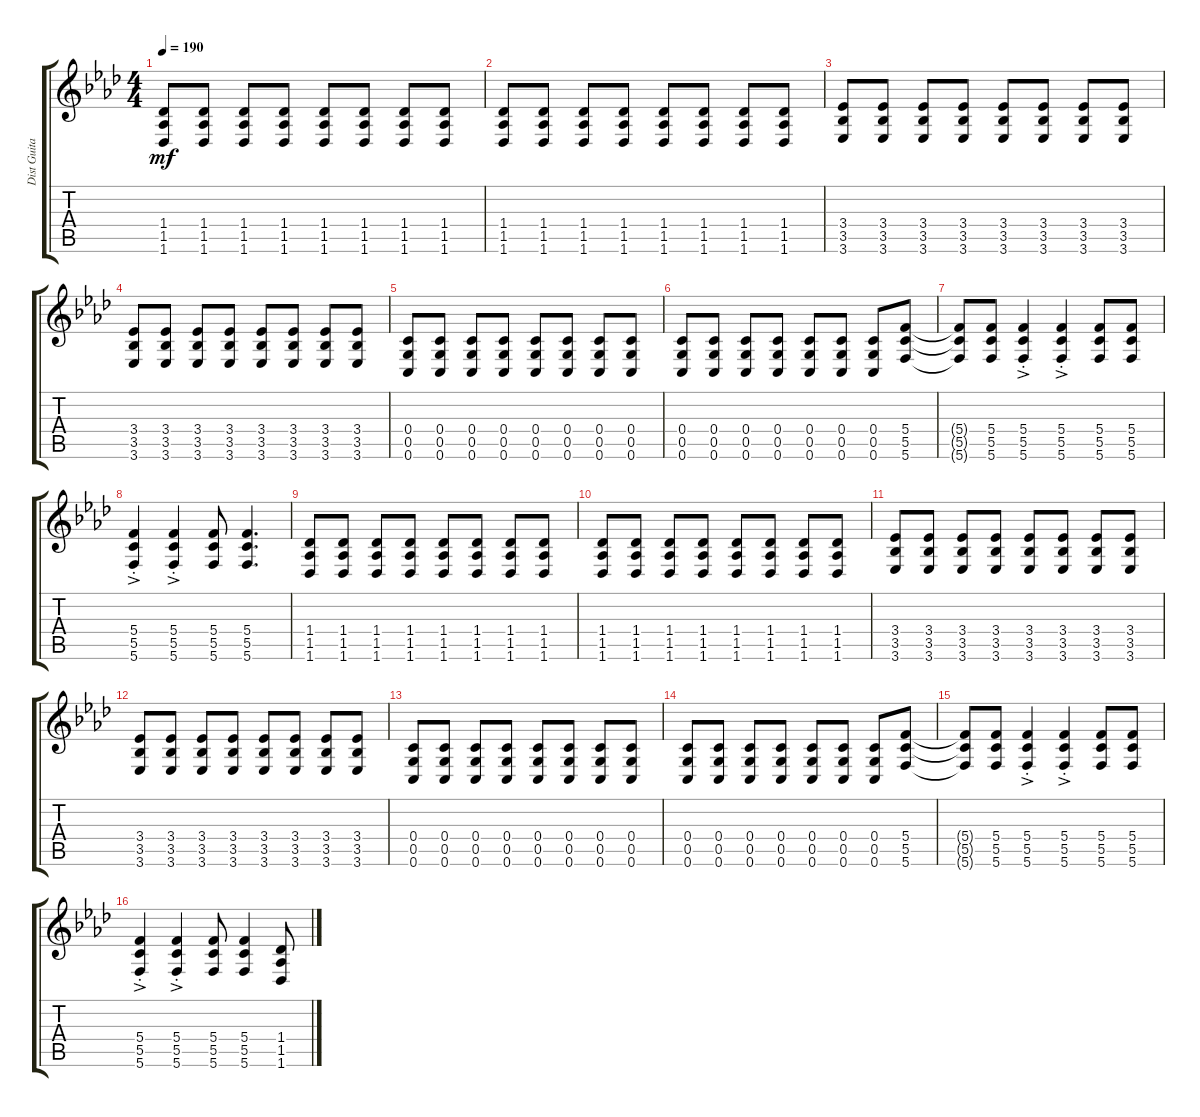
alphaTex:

\track ("Dist Guitar 4" "Dist Guita") {instrument distortionguitar}
\staff {score tabs}
\tuning (D4 A3 F3 C3 G2 C2) {hide}
\ts (4 4)
\tempo 190
\clef g2
\ks ab
(1.4 1.5 1.6).8{dy mf} (1.4 1.5 1.6).8 (1.4 1.5 1.6).8 (1.4 1.5 1.6).8 (1.4 1.5 1.6).8 (1.4 1.5 1.6).8 (1.4 1.5 1.6).8 (1.4 1.5 1.6).8 |
(1.4 1.5 1.6).8 (1.4 1.5 1.6).8 (1.4 1.5 1.6).8 (1.4 1.5 1.6).8 (1.4 1.5 1.6).8 (1.4 1.5 1.6).8 (1.4 1.5 1.6).8 (1.4 1.5 1.6).8 |
(3.4 3.5 3.6).8 (3.4 3.5 3.6).8 (3.4 3.5 3.6).8 (3.4 3.5 3.6).8 (3.4 3.5 3.6).8 (3.4 3.5 3.6).8 (3.4 3.5 3.6).8 (3.4 3.5 3.6).8 |
(3.4 3.5 3.6).8 (3.4 3.5 3.6).8 (3.4 3.5 3.6).8 (3.4 3.5 3.6).8 (3.4 3.5 3.6).8 (3.4 3.5 3.6).8 (3.4 3.5 3.6).8 (3.4 3.5 3.6).8 |
(0.4 0.5 0.6).8 (0.4 0.5 0.6).8 (0.4 0.5 0.6).8 (0.4 0.5 0.6).8 (0.4 0.5 0.6).8 (0.4 0.5 0.6).8 (0.4 0.5 0.6).8 (0.4 0.5 0.6).8 |
(0.4 0.5 0.6).8 (0.4 0.5 0.6).8 (0.4 0.5 0.6).8 (0.4 0.5 0.6).8 (0.4 0.5 0.6).8 (0.4 0.5 0.6).8 (0.4 0.5 0.6).8 (5.4 5.5 5.6).8 |
(5.4{t} 5.5{t} 5.6{t}).8 (5.4 5.5 5.6).8 (5.4{ac st} 5.5{ac st} 5.6{ac st}).4 (5.4{ac st} 5.5{ac st} 5.6{ac st}).4 (5.4 5.5 5.6).8 (5.4 5.5 5.6).8 |
(5.4{ac st} 5.5{ac st} 5.6{ac st}).4 (5.4{ac st} 5.5{ac st} 5.6{ac st}).4 (5.4 5.5 5.6).8 (5.4 5.5 5.6).4{d} |
(1.4 1.5 1.6).8 (1.4 1.5 1.6).8 (1.4 1.5 1.6).8 (1.4 1.5 1.6).8 (1.4 1.5 1.6).8 (1.4 1.5 1.6).8 (1.4 1.5 1.6).8 (1.4 1.5 1.6).8 |
(1.4 1.5 1.6).8 (1.4 1.5 1.6).8 (1.4 1.5 1.6).8 (1.4 1.5 1.6).8 (1.4 1.5 1.6).8 (1.4 1.5 1.6).8 (1.4 1.5 1.6).8 (1.4 1.5 1.6).8 |
(3.4 3.5 3.6).8 (3.4 3.5 3.6).8 (3.4 3.5 3.6).8 (3.4 3.5 3.6).8 (3.4 3.5 3.6).8 (3.4 3.5 3.6).8 (3.4 3.5 3.6).8 (3.4 3.5 3.6).8 |
(3.4 3.5 3.6).8 (3.4 3.5 3.6).8 (3.4 3.5 3.6).8 (3.4 3.5 3.6).8 (3.4 3.5 3.6).8 (3.4 3.5 3.6).8 (3.4 3.5 3.6).8 (3.4 3.5 3.6).8 |
(0.4 0.5 0.6).8 (0.4 0.5 0.6).8 (0.4 0.5 0.6).8 (0.4 0.5 0.6).8 (0.4 0.5 0.6).8 (0.4 0.5 0.6).8 (0.4 0.5 0.6).8 (0.4 0.5 0.6).8 |
(0.4 0.5 0.6).8 (0.4 0.5 0.6).8 (0.4 0.5 0.6).8 (0.4 0.5 0.6).8 (0.4 0.5 0.6).8 (0.4 0.5 0.6).8 (0.4 0.5 0.6).8 (5.4 5.5 5.6).8 |
(5.4{t} 5.5{t} 5.6{t}).8 (5.4 5.5 5.6).8 (5.4{ac st} 5.5{ac st} 5.6{ac st}).4 (5.4{ac st} 5.5{ac st} 5.6{ac st}).4 (5.4 5.5 5.6).8 (5.4 5.5 5.6).8 |
(5.4{ac st} 5.5{ac st} 5.6{ac st}).4 (5.4{ac st} 5.5{ac st} 5.6{ac st}).4 (5.4 5.5 5.6).8 (5.4 5.5 5.6).4 (1.4 1.5 1.6).8
